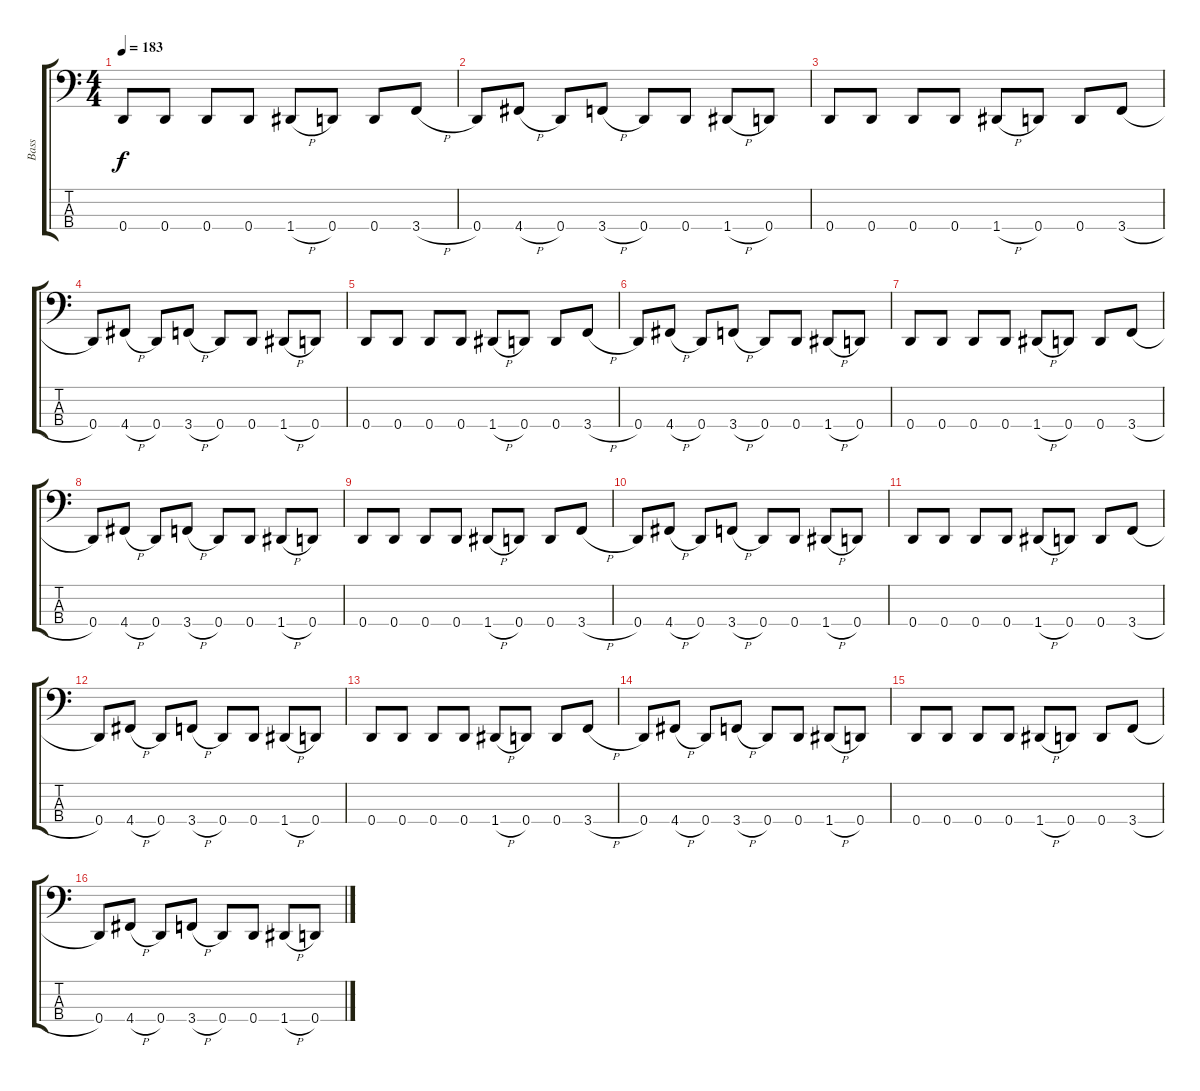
\track ("Bass" "Bass") {instrument electricbasspick}
\staff {score tabs}
\tuning (G2 D2 A1 D1) {hide}
\ts (4 4)
\tempo 183
\clef f4
\ks c
0.4.8{dy f} 0.4.8 0.4.8 0.4.8 1.4{h}.8 0.4.8 0.4.8 3.4{h}.8 |
0.4.8 4.4{h}.8 0.4.8 3.4{h}.8 0.4.8 0.4.8 1.4{h}.8 0.4.8 |
0.4.8 0.4.8 0.4.8 0.4.8 1.4{h}.8 0.4.8 0.4.8 3.4{h}.8 |
0.4.8 4.4{h}.8 0.4.8 3.4{h}.8 0.4.8 0.4.8 1.4{h}.8 0.4.8 |
0.4.8 0.4.8 0.4.8 0.4.8 1.4{h}.8 0.4.8 0.4.8 3.4{h}.8 |
0.4.8 4.4{h}.8 0.4.8 3.4{h}.8 0.4.8 0.4.8 1.4{h}.8 0.4.8 |
0.4.8 0.4.8 0.4.8 0.4.8 1.4{h}.8 0.4.8 0.4.8 3.4{h}.8 |
0.4.8 4.4{h}.8 0.4.8 3.4{h}.8 0.4.8 0.4.8 1.4{h}.8 0.4.8 |
0.4.8 0.4.8 0.4.8 0.4.8 1.4{h}.8 0.4.8 0.4.8 3.4{h}.8 |
0.4.8 4.4{h}.8 0.4.8 3.4{h}.8 0.4.8 0.4.8 1.4{h}.8 0.4.8 |
0.4.8 0.4.8 0.4.8 0.4.8 1.4{h}.8 0.4.8 0.4.8 3.4{h}.8 |
0.4.8 4.4{h}.8 0.4.8 3.4{h}.8 0.4.8 0.4.8 1.4{h}.8 0.4.8 |
0.4.8 0.4.8 0.4.8 0.4.8 1.4{h}.8 0.4.8 0.4.8 3.4{h}.8 |
0.4.8 4.4{h}.8 0.4.8 3.4{h}.8 0.4.8 0.4.8 1.4{h}.8 0.4.8 |
0.4.8 0.4.8 0.4.8 0.4.8 1.4{h}.8 0.4.8 0.4.8 3.4{h}.8 |
0.4.8 4.4{h}.8 0.4.8 3.4{h}.8 0.4.8 0.4.8 1.4{h}.8 0.4.8
